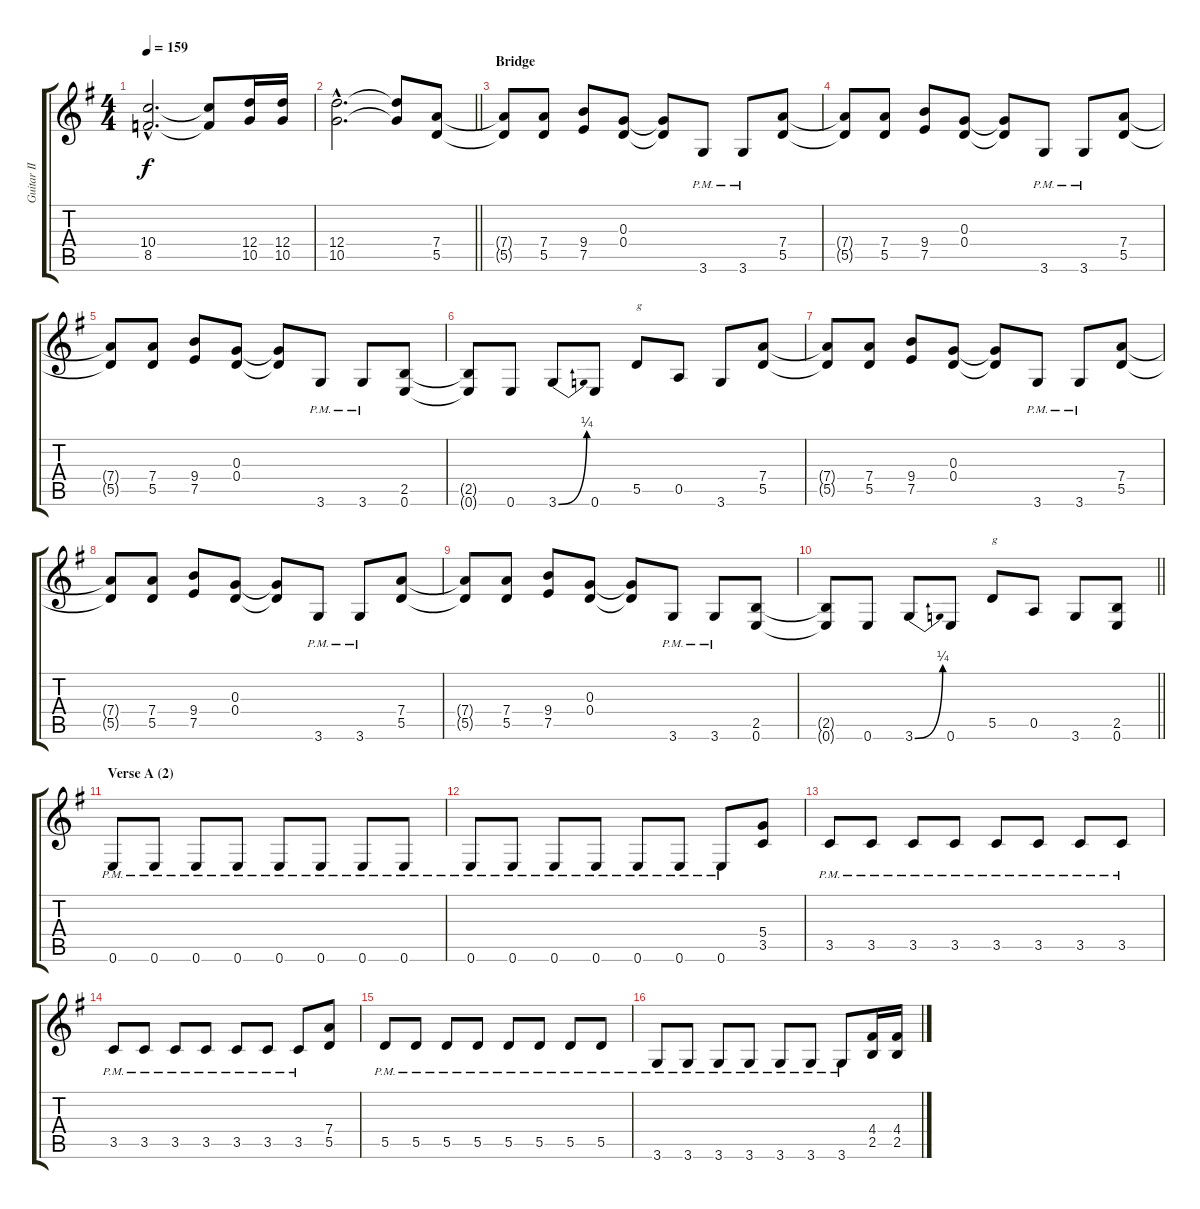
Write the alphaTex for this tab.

\track ("Guitar II" "Guitar II") {instrument distortionguitar}
\staff {score tabs}
\tuning (E4 B3 G3 D3 A2 E2) {hide}
\ts (4 4)
\tempo 159
\clef g2
\ks g
(10.4{hac} 8.5{hac}).2{d dy f} (10.4{t} 8.5{t}).8 (12.4 10.5).16 (12.4 10.5).16 |
\barLineRight lightlight
(12.4{hac} 10.5{hac}).2{d} (12.4{t} 10.5{t}).8 (7.4 5.5).8 |
\section ("" "Bridge")
(7.4{t} 5.5{t}).8 (7.4 5.5).8 (9.4 7.5).8 (0.3 0.4).8 (0.3{t} 0.4{t}).8 3.6{pm}.8 3.6{pm}.8 (7.4 5.5).8 |
(7.4{t} 5.5{t}).8 (7.4 5.5).8 (9.4 7.5).8 (0.3 0.4).8 (0.3{t} 0.4{t}).8 3.6{pm}.8 3.6{pm}.8 (7.4 5.5).8 |
(7.4{t} 5.5{t}).8 (7.4 5.5).8 (9.4 7.5).8 (0.3 0.4).8 (0.3{t} 0.4{t}).8 3.6{pm}.8 3.6{pm}.8 (2.5 0.6).8 |
(2.5{t} 0.6{t}).8 0.6.8 3.6{be (bend 0 0 60 1)}.8 0.6.8 5.5.8{txt "g"} 0.5.8 3.6.8 (7.4 5.5).8 |
(7.4{t} 5.5{t}).8 (7.4 5.5).8 (9.4 7.5).8 (0.3 0.4).8 (0.3{t} 0.4{t}).8 3.6{pm}.8 3.6{pm}.8 (7.4 5.5).8 |
(7.4{t} 5.5{t}).8 (7.4 5.5).8 (9.4 7.5).8 (0.3 0.4).8 (0.3{t} 0.4{t}).8 3.6{pm}.8 3.6{pm}.8 (7.4 5.5).8 |
(7.4{t} 5.5{t}).8 (7.4 5.5).8 (9.4 7.5).8 (0.3 0.4).8 (0.3{t} 0.4{t}).8 3.6{pm}.8 3.6{pm}.8 (2.5 0.6).8 |
\barLineRight lightlight
(2.5{t} 0.6{t}).8 0.6.8 3.6{be (bend 0 0 60 1)}.8 0.6.8 5.5.8{txt "g"} 0.5.8 3.6.8 (2.5 0.6).8 |
\section ("" "Verse A (2)")
0.6{pm}.8 0.6{pm}.8 0.6{pm}.8 0.6{pm}.8 0.6{pm}.8 0.6{pm}.8 0.6{pm}.8 0.6{pm}.8 |
0.6{pm}.8 0.6{pm}.8 0.6{pm}.8 0.6{pm}.8 0.6{pm}.8 0.6{pm}.8 0.6{pm}.8 (5.4 3.5).8 |
3.5{pm}.8 3.5{pm}.8 3.5{pm}.8 3.5{pm}.8 3.5{pm}.8 3.5{pm}.8 3.5{pm}.8 3.5{pm}.8 |
3.5{pm}.8 3.5{pm}.8 3.5{pm}.8 3.5{pm}.8 3.5{pm}.8 3.5{pm}.8 3.5{pm}.8 (7.4 5.5).8 |
5.5{pm}.8 5.5{pm}.8 5.5{pm}.8 5.5{pm}.8 5.5{pm}.8 5.5{pm}.8 5.5{pm}.8 5.5{pm}.8 |
3.6{pm}.8 3.6{pm}.8 3.6{pm}.8 3.6{pm}.8 3.6{pm}.8 3.6{pm}.8 3.6{pm}.8 (4.4 2.5).16 (4.4 2.5).16
